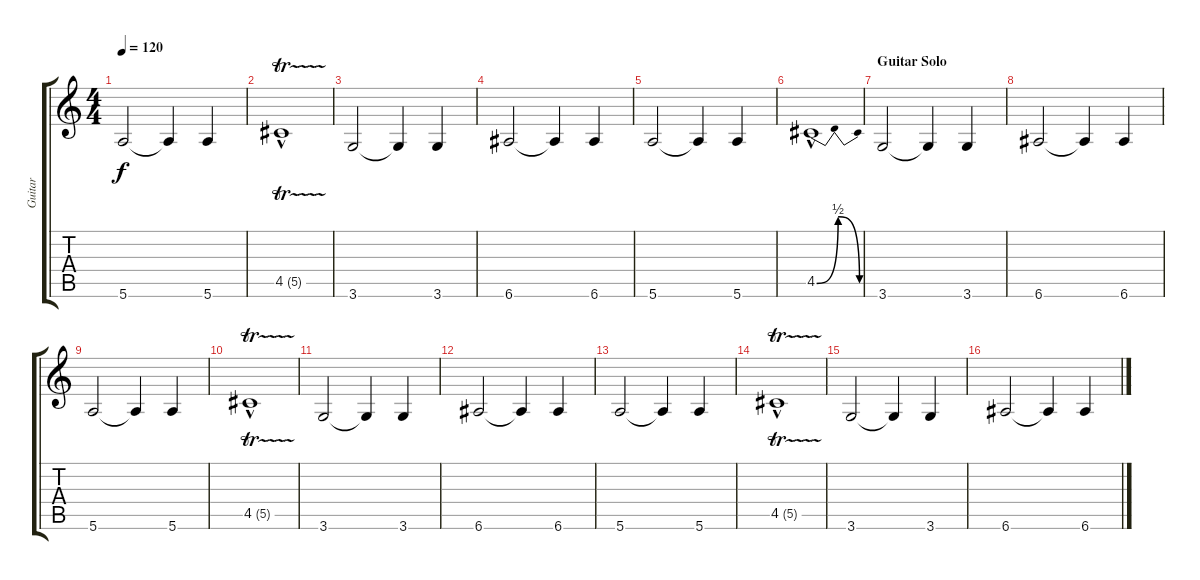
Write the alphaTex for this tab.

\track ("Guitar" "Guitar") {instrument distortionguitar}
\staff {score tabs}
\tuning (E4 B3 G3 D3 A2 E2) {hide}
\ts (4 4)
\tempo 120
\clef g2
\ks c
5.6.2{dy f} 5.6{t}.4 5.6.4 |
4.5{tr (5 16) hac}.1 |
3.6.2 3.6{t}.4 3.6.4 |
6.6.2 6.6{t}.4 6.6.4 |
5.6.2 5.6{t}.4 5.6.4 |
4.5{be (bendrelease 0 0 30 2 30 2 60 0) hac}.1 |
\section ("" "Guitar Solo")
3.6.2 3.6{t}.4 3.6.4 |
6.6.2 6.6{t}.4 6.6.4 |
5.6.2 5.6{t}.4 5.6.4 |
4.5{tr (5 16) hac}.1 |
3.6.2 3.6{t}.4 3.6.4 |
6.6.2 6.6{t}.4 6.6.4 |
5.6.2 5.6{t}.4 5.6.4 |
4.5{tr (5 16) hac}.1 |
3.6.2 3.6{t}.4 3.6.4 |
6.6.2 6.6{t}.4 6.6.4
